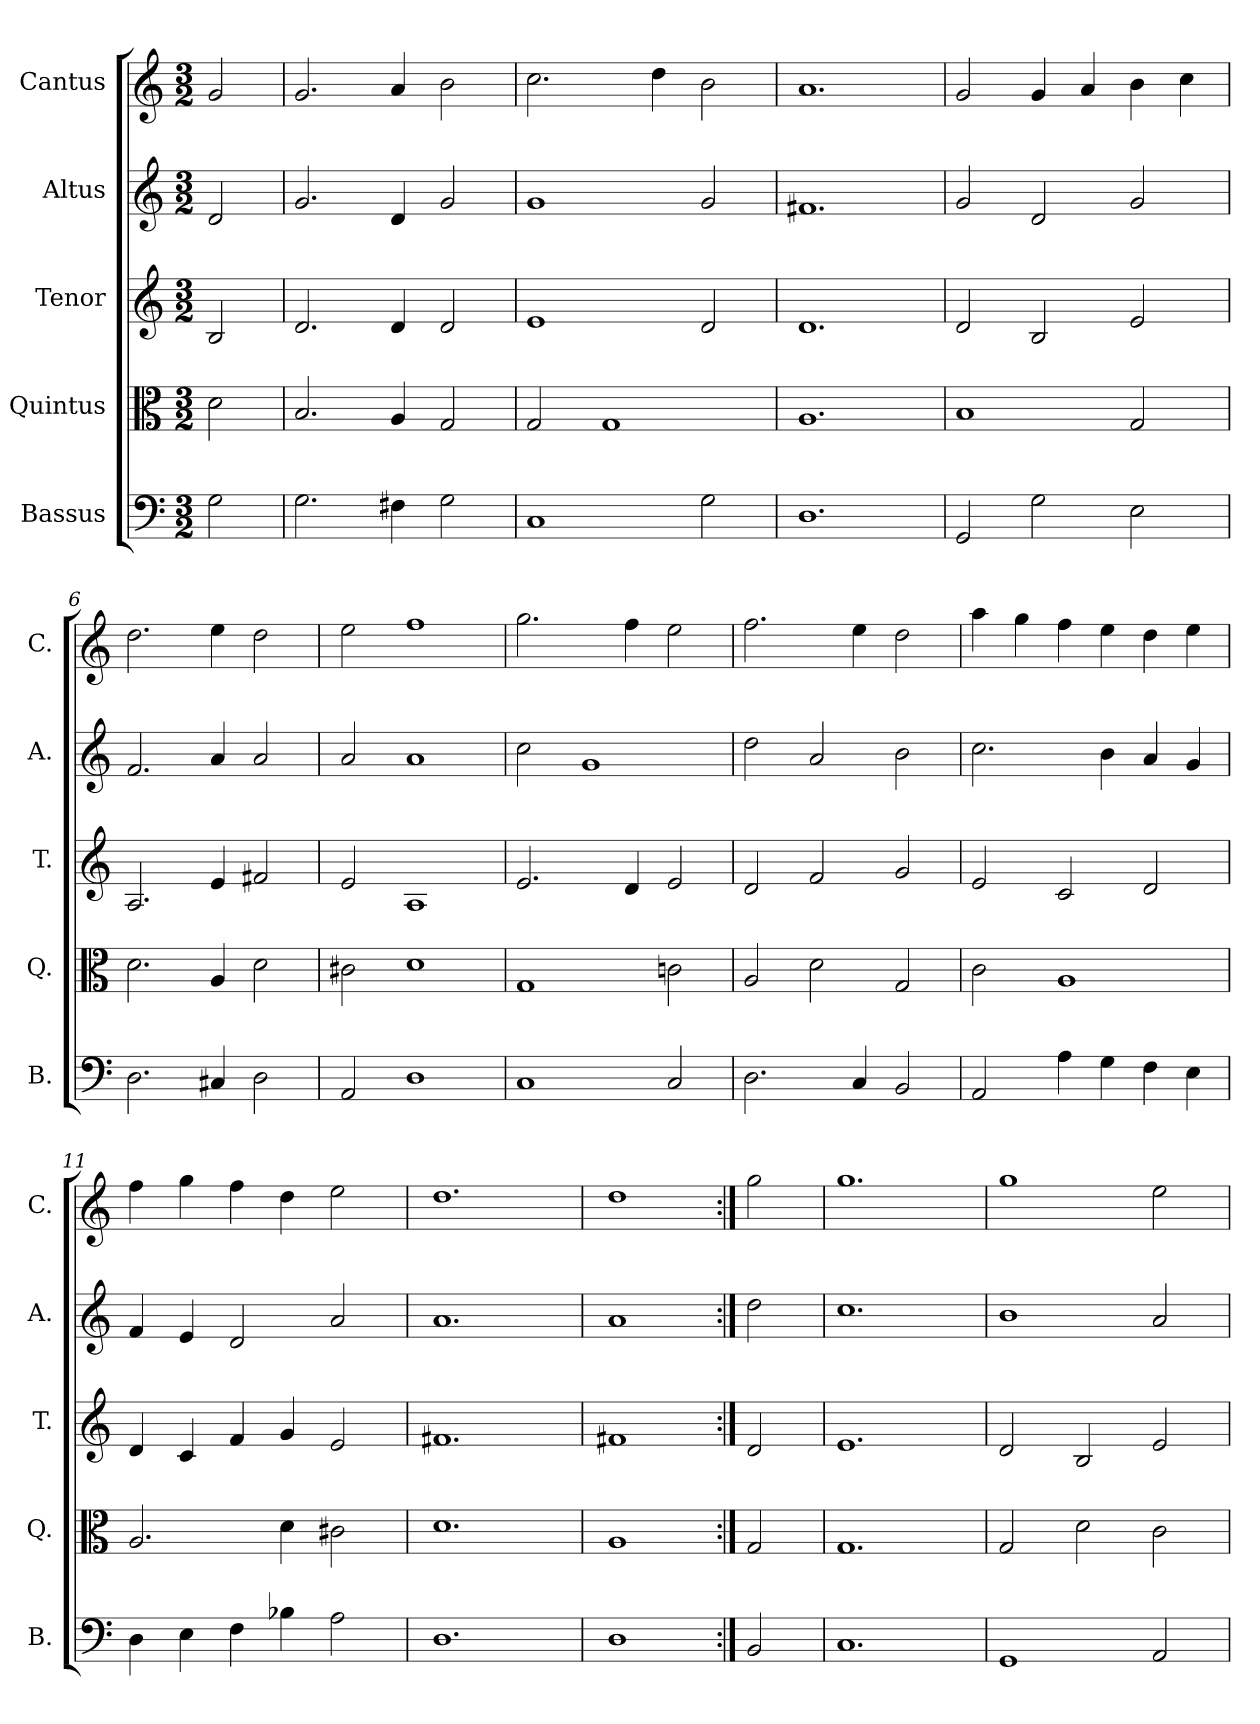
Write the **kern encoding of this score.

**kern	**kern	**kern	**kern	**kern
*part5	*part4	*part3	*part2	*part1
*staff5	*staff4	*staff3	*staff2	*staff1
*I"Bassus	*I"Quintus	*I"Tenor	*I"Altus	*I"Cantus
*I'B.	*I'Q.	*I'T.	*I'A.	*I'C.
*clefF4	*clefC3	*clefG2	*clefG2	*clefG2
*k[]	*k[]	*k[]	*k[]	*k[]
*M3/2	*M3/2	*M3/2	*M3/2	*M3/2
=1	=1	=1	=1	=1
2G\	2d\	2B/	2d/	2g/
=2	=2	=2	=2	=2
2.G\	2.B/	2.d/	2.g/	2.g/
4F#X\	4A/	4d/	4d/	4a/
2G\	2G/	2d/	2g/	2b\
=3	=3	=3	=3	=3
1C	2G/	1e	1g	2.cc\
.	1G	.	.	.
.	.	.	.	4dd\
2G\	.	2d/	2g/	2b\
=4	=4	=4	=4	=4
1.D	1.A	1.d	1.f#X	1.a
=5	=5	=5	=5	=5
2GG/	1B	2d/	2g/	2g/
2G\	.	2B/	2d/	4g/
.	.	.	.	4a/
2E\	2G/	2e/	2g/	4b\
.	.	.	.	4cc\
=6	=6	=6	=6	=6
2.D\	2.d\	2.A/	2.f/	2.dd\
4C#X/	4A/	4e/	4a/	4ee\
2D\	2d\	2f#X/	2a/	2dd\
=7	=7	=7	=7	=7
2AA/	2c#X\	2e/	2a/	2ee\
1D	1d	1A	1a	1ff
=8	=8	=8	=8	=8
1C	1G	2.e/	2cc\	2.gg\
.	.	.	1g	.
.	.	4d/	.	4ff\
2C/	2cn\	2e/	.	2ee\
=9	=9	=9	=9	=9
2.D\	2A/	2d/	2dd\	2.ff\
.	2d\	2f/	2a/	.
4C/	.	.	.	4ee\
2BB/	2G/	2g/	2b\	2dd\
=10	=10	=10	=10	=10
2AA/	2c\	2e/	2.cc\	4aa\
.	.	.	.	4gg\
4A\	1A	2c/	.	4ff\
4G\	.	.	4b\	4ee\
4F\	.	2d/	4a/	4dd\
4E\	.	.	4g/	4ee\
!!LO:LB:g=z
=11	=11	=11	=11	=11
4D\	2.A/	4d/	4f/	4ff\
4E\	.	4c/	4e/	4gg\
4F\	.	4f/	2d/	4ff\
4B-X\	4d\	4g/	.	4dd\
2A\	2c#X\	2e/	2a/	2ee\
=12	=12	=12	=12	=12
1.D	1.d	1.f#X	1.a	1.dd
=13	=13	=13	=13	=13
1D	1A	1f#X	1a	1dd
=14:|!	=14:|!	=14:|!	=14:|!	=14:|!
2BB/	2G/	2d/	2dd\	2gg\
=15	=15	=15	=15	=15
1.C	1.G	1.e	1.cc	1.gg
=16	=16	=16	=16	=16
1GG	2G/	2d/	1b	1gg
.	2d\	2B/	.	.
2AA/	2c\	2e/	2a/	2ee\
=	=	=	=	=
*-	*-	*-	*-	*-
